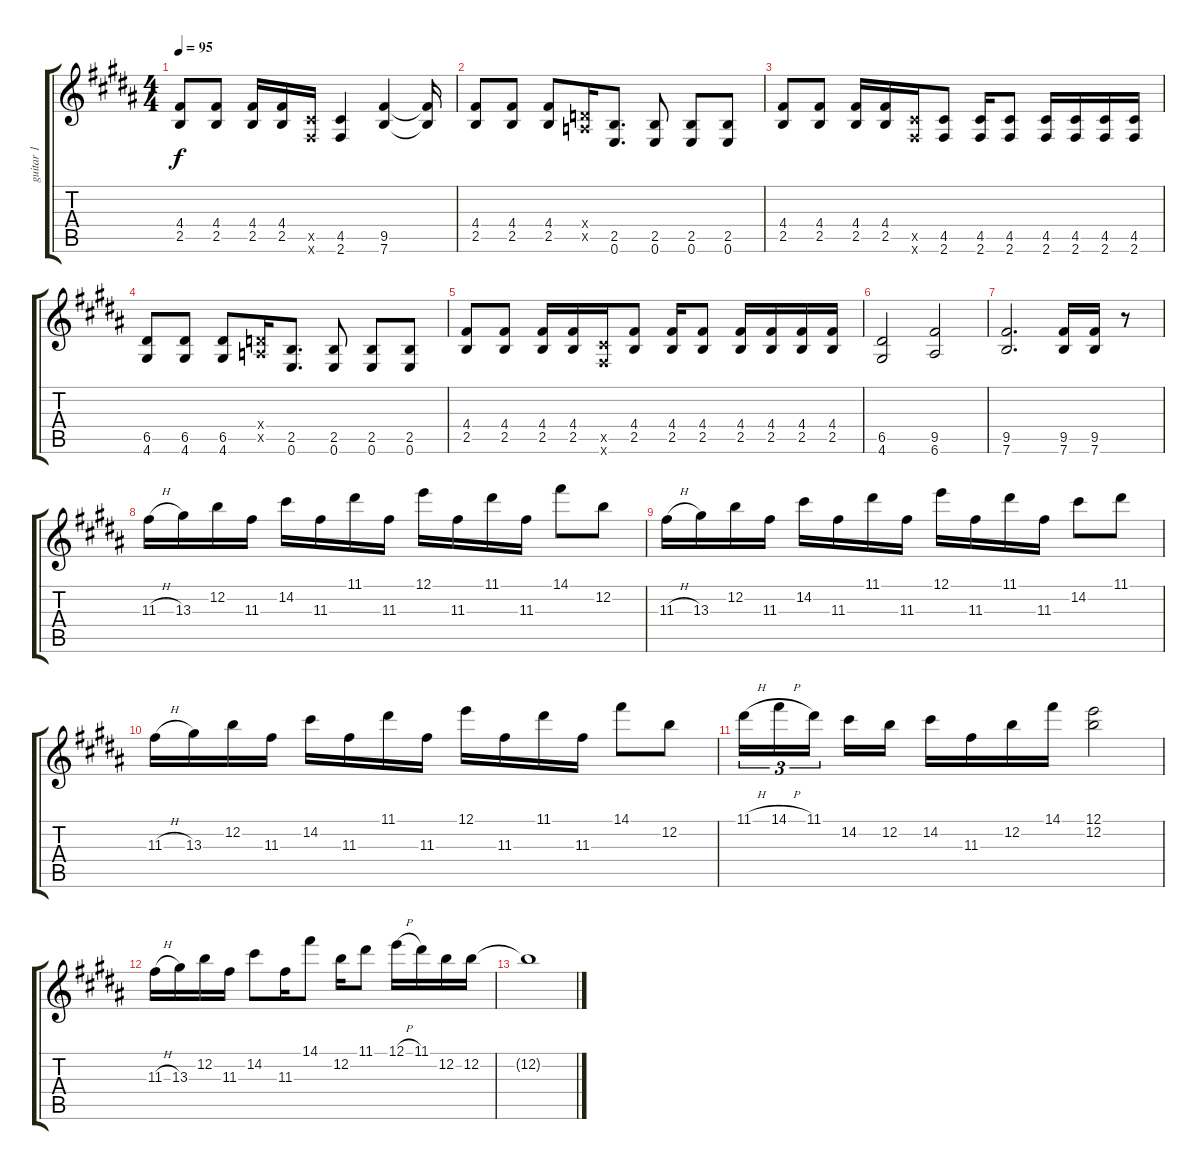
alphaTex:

\track ("guitar 1" "guitar 1") {instrument overdrivenguitar}
\staff {score tabs}
\tuning (E4 B3 G3 D3 A2 E2) {hide}
\ts (4 4)
\tempo 95
\clef g2
\ks b
(4.4 2.5).8{dy f} (4.4 2.5).8 (4.4 2.5).16 (4.4 2.5).16 (4.5{x} 2.6{x}).16 (4.5 2.6).4 (9.5 7.6).4 (9.5{t} 7.6{t}).16 |
(4.4 2.5).8 (4.4 2.5).8 (4.4 2.5).8 (0.4{x} 0.5{x}).16 (2.5 0.6).8{d} (2.5 0.6).8 (2.5 0.6).8 (2.5 0.6).8 |
(4.4 2.5).8 (4.4 2.5).8 (4.4 2.5).16 (4.4 2.5).16 (4.5{x} 2.6{x}).16 (4.5 2.6).8 (4.5 2.6).16 (4.5 2.6).8 (4.5 2.6).16 (4.5 2.6).16 (4.5 2.6).16 (4.5 2.6).16 |
(6.5 4.6).8 (6.5 4.6).8 (6.5 4.6).8 (0.4{x} 0.5{x}).16 (2.5 0.6).8{d} (2.5 0.6).8 (2.5 0.6).8 (2.5 0.6).8 |
(4.4 2.5).8 (4.4 2.5).8 (4.4 2.5).16 (4.4 2.5).16 (4.5{x} 2.6{x}).16 (4.4 2.5).8 (4.4 2.5).16 (4.4 2.5).8 (4.4 2.5).16 (4.4 2.5).16 (4.4 2.5).16 (4.4 2.5).16 |
(6.5 4.6).2 (9.5 6.6).2 |
(9.5 7.6).2{d} (9.5 7.6).16 (9.5 7.6).16 r.8 |
11.3{h}.16 13.3.16 12.2.16 11.3.16 14.2.16 11.3.16 11.1.16 11.3.16 12.1.16 11.3.16 11.1.16 11.3.16 14.1.8 12.2.8 |
11.3{h}.16 13.3.16 12.2.16 11.3.16 14.2.16 11.3.16 11.1.16 11.3.16 12.1.16 11.3.16 11.1.16 11.3.16 14.2.8 11.1.8 |
11.3{h}.16 13.3.16 12.2.16 11.3.16 14.2.16 11.3.16 11.1.16 11.3.16 12.1.16 11.3.16 11.1.16 11.3.16 14.1.8 12.2.8 |
11.1{h}.16{tu (3 2)} 14.1{h}.16{tu (3 2)} 11.1.16{tu (3 2) beam splitsecondary} 14.2.16 12.2.16 14.2.16 11.3.16 12.2.16 14.1.16 (12.1 12.2).2 |
11.3{h}.16 13.3.16 12.2.16 11.3.16 14.2.8 11.3.16 14.1.8 12.2.16 11.1.8 12.1{h}.16 11.1.16 12.2.16 12.2.16 |
12.2{t}.1
